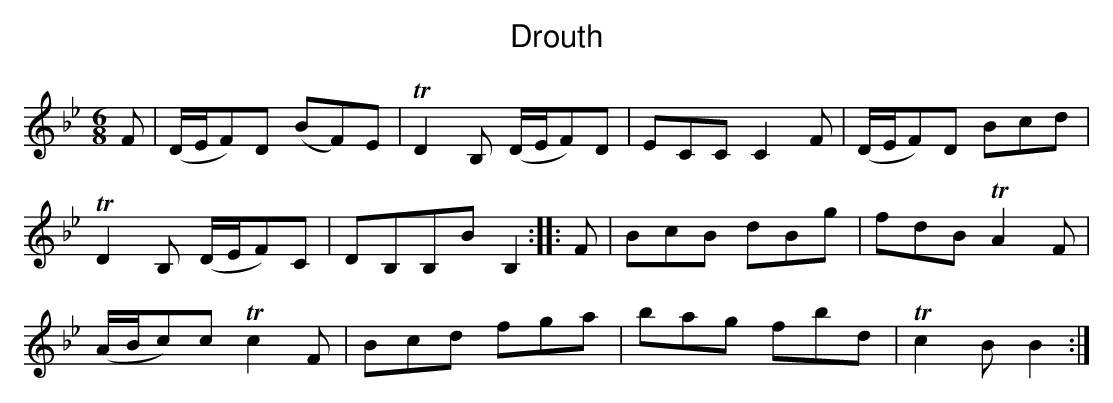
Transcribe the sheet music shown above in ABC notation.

X:1
T:Drouth
M:6/8
L:1/8
K:Bb
F|(D/E/F)D (BF)E|TD2B, (D/E/F)D|ECC C2F|(D/E/F)D Bcd|
TD2B, (D/E/F)C|DB,B,B B,2:||:F|BcB dBg|fdB TA2F|
(A/B/c)c Tc2F|Bcd fga|bag fbd|Tc2B B2:|]
